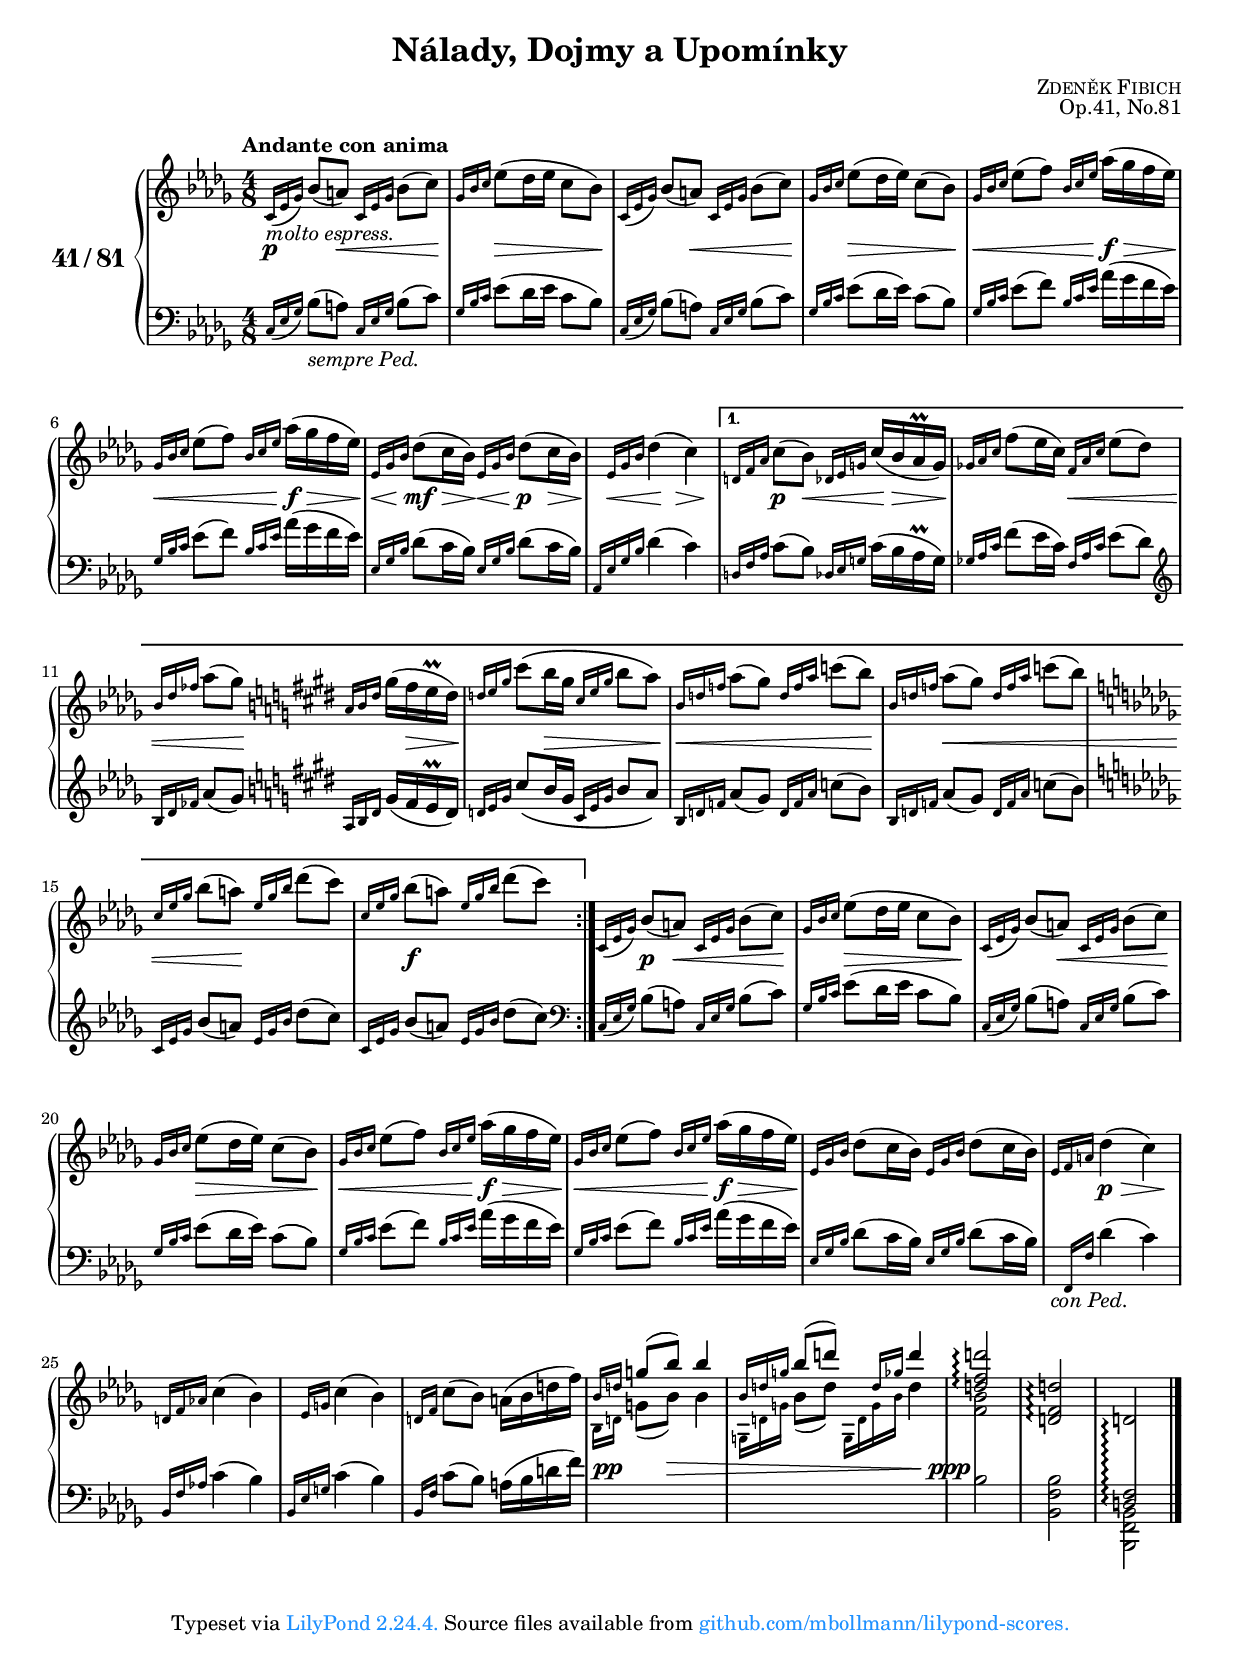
\version "2.23.14"

#(set-default-paper-size "a4")
#(set-global-staff-size 18)
#(ly:set-option 'point-and-click #f)

\header {
  title = "Nálady, Dojmy a Upomínky"
  composer = \markup { \caps { Zdeněk Fibich } }
  %opus = "Op.27"
  %copyright = \markup {
  %  \pad-to-box #'(0 . 0) #'(0 . 3)
  %  \line {
  %    "Typeset in 2022 by"
  %    \with-url "https://github.com/mbollmann/lilypond-scores/" {
  %      "Marcel Bollmann."
  %    }
  %    "Released under"
  %    \with-url "https://creativecommons.org/licenses/by/4.0/" {
  %      "CC-BY 4.0."
  %    }
  %  }
  %}
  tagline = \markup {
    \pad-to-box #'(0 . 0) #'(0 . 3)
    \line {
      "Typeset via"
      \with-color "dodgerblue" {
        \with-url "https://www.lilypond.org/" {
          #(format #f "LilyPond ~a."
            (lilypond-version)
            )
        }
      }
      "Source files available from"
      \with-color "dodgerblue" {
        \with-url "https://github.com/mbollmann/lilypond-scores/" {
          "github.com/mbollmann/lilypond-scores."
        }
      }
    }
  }
}

\paper {
  %ragged-last-bottom = ##f
  top-margin = 1\cm
  bottom-margin = 1.5\cm
  footnote-separator-markup = \markup \null
  markup-system-spacing.padding = #2.0
  system-system-spacing.basic-distance = #14
  staff-staff-spacing.basic-distance = #8
  staff-staff-spacing.padding = #2.0
  scoreTitleMarkup = \markup {
    \fill-line {
      \null
      \fontsize #2 \bold \fromproperty #'header:piece
      \fromproperty #'header:opus
    }
  }
}

\layout {
  \context {
    \PianoStaff
    \accepts "Lyrics"
    \consists "Span_stem_engraver"
  }
  \context {
    \Lyrics
    \consists "Bar_engraver"
  }
}


dynamicTextNudgeRight = { \once \override DynamicText.X-offset = #0.4 }
forceShiftLeft = { \once \override NoteColumn.force-hshift = #-0.6 }

%\include "op41-01.ily"
%\include "op41-08.ily"
\version "2.23.14"

global = {
  \key bes \minor
  \time 4/8
}

parallelNotesA = {
  \grace { c16( es ges) } bes8( a) \grace { c,16 es ges } bes8( c) |
  \grace { ges16 bes c } es8( des16 es c8 bes) |
  \grace { c,16( es ges) } bes8( a) \grace { c,16 es ges } bes8( c) |
  \grace { ges16 bes c } es8( des16 es) c8( bes) |
  \grace { ges16 bes c } es8( f) \grace { bes,16 c es } as16( ges f es) |
  \grace { ges,16 bes c } es8( f) \grace { bes,16 c es } as16( ges f es) |
  \grace { es,16 ges bes } des8( c16 bes) \grace { es,16 ges bes } des8( c16 bes) |
}

parallelNotesB = {
  \grace { d16 f as } c8( bes) \grace { des,16 es g } c16( bes as\prall g) | %% why is the c given a natural sign in the OS?
  \grace { ges16 as c } f8( es16 c) \grace { f,16 as c } es8( des) |
  \clef treble
  \grace { bes16 des fes } as8( ges)
  \key cis \minor
  \grace { a,16 b dis } gis16( fis e\prall dis) | %% b natural is b sharp in treble in the OS
  \grace { d16 e gis } cis8\( b16 gis \grace { cis,16 e gis } b8 a\) |
  \grace { b,16 d f } a8( gis) \grace { d16 f a } c8( b) |
  \grace { b,16 d f } a8( gis) \grace { d16 f a } c8( b) |
  \key bes \minor
  \grace { c,16 es ges } bes8( a) \grace { es16 ges bes } des8( c) |
  \grace { c,16 es ges } bes8( a) \grace { es16 ges bes } des8( c) |
}

upper = {
  \global
  \clef treble
  \tempo \markup { "Andante con anima" }

  \repeat volta 2 {
    \relative c' { \parallelNotesA }
    \relative c' { \grace { es16[ ges bes] } des4( c) }
    \alternative {
      \volta 1 { \relative c' { \parallelNotesB } }
    }
  }
  \relative c' { \parallelNotesA }
  \relative c' {
    \grace { es16[ f a] } des4( c) |
    \grace { d,16[ f as] } c4( bes) |
    \grace { es,16[ g] } c4( bes) |
    \grace { d,16 f } c'8( bes) a16( bes d f) |
    \voiceOne
    \grace { bes,16 d } g8( bes) bes4 |
    \grace { bes,16 d g } bes8( d) \grace { d,16[ ges] } d'4 |
    << { <d f, d>2\arpeggio } \\ { \crossStaff { <bes, f>2 } } >> |
    <d f, d>2\arpeggio |
    \crossStaff { d,2\arpeggio } |
  }
}

lower = {
  \global
  \clef bass

  \repeat volta 2 {
    \relative c { \parallelNotesA }
    \relative c { \grace { as16 es' ges bes } des4( c) }
    \alternative {
      \volta 1 { \relative c { \parallelNotesB } \clef bass }
    }
  }
  \relative c { \parallelNotesA }
  \relative c {
    \grace { f,16[ f'] } des'4( c) |
    \grace { bes,16 f' as! } c4( bes) |
    \grace { bes,16[ es g] } c4( bes) |
    \grace { bes,16 f' } c'8( bes) a16( bes d f) |
    \change Staff = "upper" \voiceTwo
    \grace { bes,16 d }
    g8( bes) bes4 |
    \grace { g,16 d' g } bes8( d) \grace { g,,16[ d' g bes] } d4 |
    \change Staff = "lower"
    bes,2 |
    <bes f bes,>2 |
    << { \crossStaff { <f d>2\arpeggio } } \\ { <bes, f bes,>2 } >> |
  }

  \bar "|."
}

dynamics = {
  %\once \override DynamicText.X-offset = #-4
  \repeat volta 2 {
    \grace { s8.\p^\markup { \italic "molto espress." } } s8 s\< s s\! |
    s8\> s4 s8\! |
    s8 s\< s s\! |
    s8\> s4 s8\! |
    \grace { s8.\< } s4 s8\f\> s16 s\! | \break
    \grace { s8.\< } s4 s8\f\> s16 s\! |
    \grace { s8.\< } s8\mf s16\> s\! \grace { s8.\< } s8\p s16\> s\! |
    \grace { s8.\< } s8.\! s8.\> s8\! |
    \alternative {
      \volta 1 {
        \grace { s8. } s8\p s\< s16\! s\> s s\! |
        s4 \grace { s8.\< } s4 | \break\autoBreaksOff
        \grace { s8. }
        s8 s\! s16 s\> s s\! |
        s8 s\> s4 |
        \grace { s8.\< } s4. s8\! |
        s2\< | \break\autoBreaksOn
        \grace { s8. }
        s8 s\! s4 |
        s2\f |
      }
    }
  }
  \grace { s8. } s8\p s\< s s\! |
  s8\> s4 s8\! |
  s8 s\< s s\! | \break
  \grace { s8. } s8\> s4 s8\! |
  \grace { s8.\< } s4 s8\f\> s16 s\! |
  \grace { s8.\< } s4 s8\f\> s16 s\! |
  s2 |
  s8\p s\> s s\! | \break
  \grace { s8. } s2*3 |
  \once \override DynamicText.X-offset = #0.3
  \grace { s8\pp } s8 s\> s4 |
  s4 s\! |
  \once \override DynamicText.X-offset = #-4.8
  \once \override DynamicText.whiteout = ##t
  s2\ppp |
  s2*2 |
}

belowLower = {
  \repeat volta 2 {
    \grace { s8. }
    s2^\markup { \italic "sempre Ped." }
    s2*7 |
    \alternative { \volta 1 { \grace { s8. } s2*8 } }
  }
  \grace { s8. } s2*7 |
  \grace { s8.^\markup { \italic "con Ped." } } s2 |
}

\score {
  \header {
    opus = "Op.41, No.81" % or Op.41/II No.37
  }
  \new PianoStaff \with {
    instrumentName = \markup { \number {41} \fontsize #2 \bold "/" \number {81} }
    connectArpeggios = ##t
  } <<
    \accidentalStyle piano
    \new Staff = "upper" { \upper }
    \new Dynamics { \dynamics }
    \new Staff = "lower" { \lower }
    \new Dynamics { \belowLower }
  >>
}

%\include "op41-125.ily"
